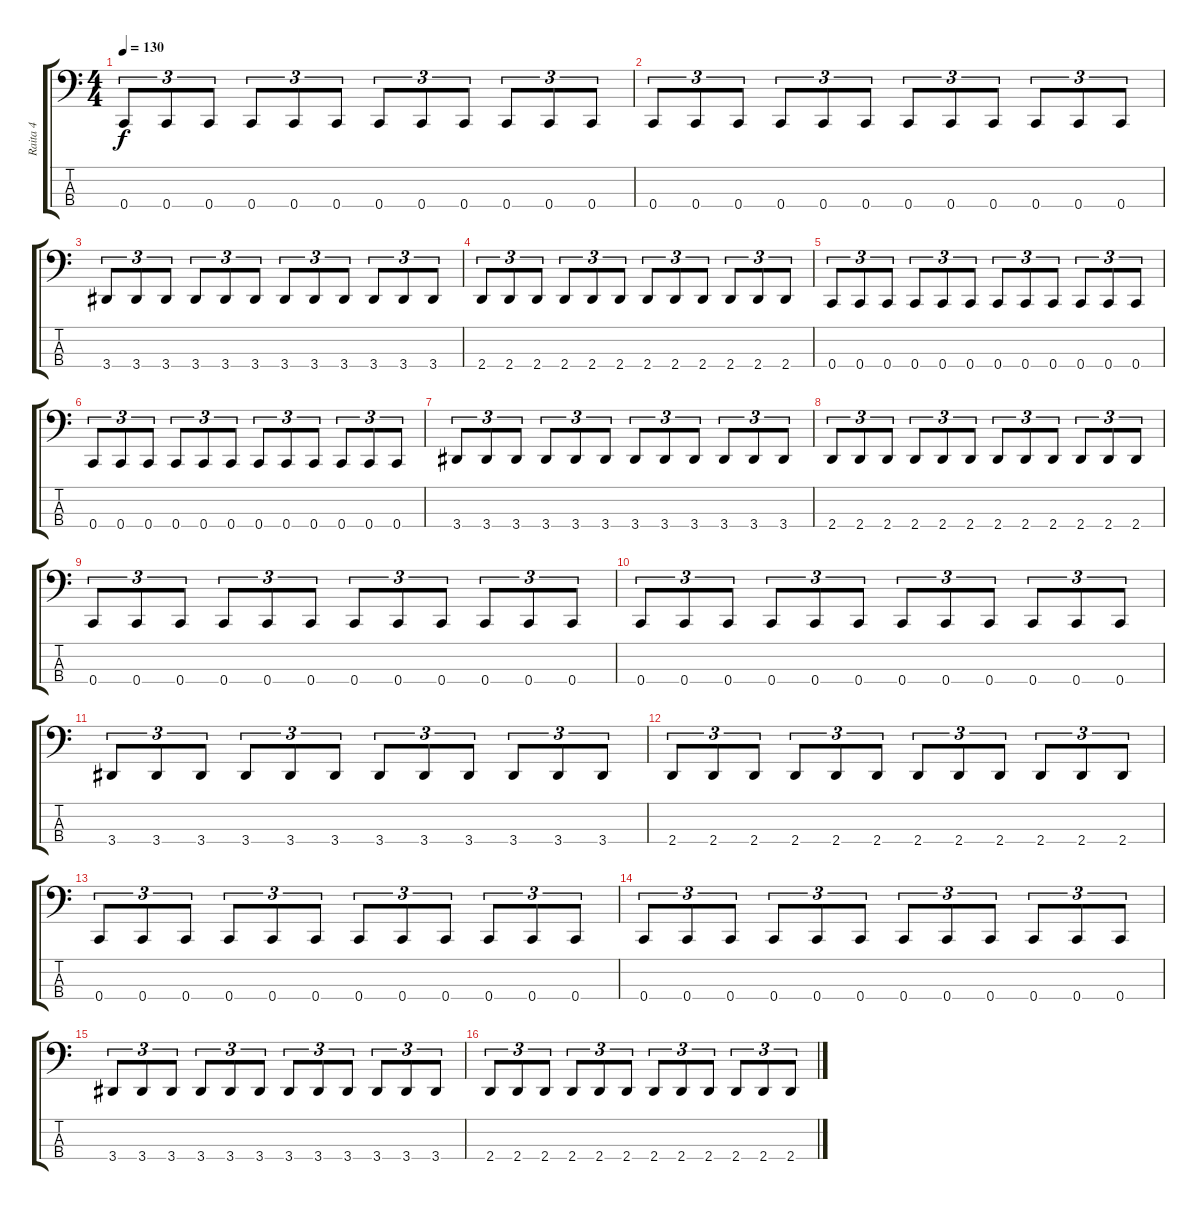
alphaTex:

\track ("Raita 4" "Raita 4") {instrument electricbasspick}
\staff {score tabs}
\tuning (Eb2 Bb1 F1 C1) {hide}
\ts (4 4)
\tempo 130
\clef f4
\ks c
0.4.8{tu (3 2) dy f} 0.4.8{tu (3 2)} 0.4.8{tu (3 2)} 0.4.8{tu (3 2)} 0.4.8{tu (3 2)} 0.4.8{tu (3 2)} 0.4.8{tu (3 2)} 0.4.8{tu (3 2)} 0.4.8{tu (3 2)} 0.4.8{tu (3 2)} 0.4.8{tu (3 2)} 0.4.8{tu (3 2)} |
0.4.8{tu (3 2)} 0.4.8{tu (3 2)} 0.4.8{tu (3 2)} 0.4.8{tu (3 2)} 0.4.8{tu (3 2)} 0.4.8{tu (3 2)} 0.4.8{tu (3 2)} 0.4.8{tu (3 2)} 0.4.8{tu (3 2)} 0.4.8{tu (3 2)} 0.4.8{tu (3 2)} 0.4.8{tu (3 2)} |
3.4.8{tu (3 2)} 3.4.8{tu (3 2)} 3.4.8{tu (3 2)} 3.4.8{tu (3 2)} 3.4.8{tu (3 2)} 3.4.8{tu (3 2)} 3.4.8{tu (3 2)} 3.4.8{tu (3 2)} 3.4.8{tu (3 2)} 3.4.8{tu (3 2)} 3.4.8{tu (3 2)} 3.4.8{tu (3 2)} |
2.4.8{tu (3 2)} 2.4.8{tu (3 2)} 2.4.8{tu (3 2)} 2.4.8{tu (3 2)} 2.4.8{tu (3 2)} 2.4.8{tu (3 2)} 2.4.8{tu (3 2)} 2.4.8{tu (3 2)} 2.4.8{tu (3 2)} 2.4.8{tu (3 2)} 2.4.8{tu (3 2)} 2.4.8{tu (3 2)} |
0.4.8{tu (3 2)} 0.4.8{tu (3 2)} 0.4.8{tu (3 2)} 0.4.8{tu (3 2)} 0.4.8{tu (3 2)} 0.4.8{tu (3 2)} 0.4.8{tu (3 2)} 0.4.8{tu (3 2)} 0.4.8{tu (3 2)} 0.4.8{tu (3 2)} 0.4.8{tu (3 2)} 0.4.8{tu (3 2)} |
0.4.8{tu (3 2)} 0.4.8{tu (3 2)} 0.4.8{tu (3 2)} 0.4.8{tu (3 2)} 0.4.8{tu (3 2)} 0.4.8{tu (3 2)} 0.4.8{tu (3 2)} 0.4.8{tu (3 2)} 0.4.8{tu (3 2)} 0.4.8{tu (3 2)} 0.4.8{tu (3 2)} 0.4.8{tu (3 2)} |
3.4.8{tu (3 2)} 3.4.8{tu (3 2)} 3.4.8{tu (3 2)} 3.4.8{tu (3 2)} 3.4.8{tu (3 2)} 3.4.8{tu (3 2)} 3.4.8{tu (3 2)} 3.4.8{tu (3 2)} 3.4.8{tu (3 2)} 3.4.8{tu (3 2)} 3.4.8{tu (3 2)} 3.4.8{tu (3 2)} |
2.4.8{tu (3 2)} 2.4.8{tu (3 2)} 2.4.8{tu (3 2)} 2.4.8{tu (3 2)} 2.4.8{tu (3 2)} 2.4.8{tu (3 2)} 2.4.8{tu (3 2)} 2.4.8{tu (3 2)} 2.4.8{tu (3 2)} 2.4.8{tu (3 2)} 2.4.8{tu (3 2)} 2.4.8{tu (3 2)} |
0.4.8{tu (3 2)} 0.4.8{tu (3 2)} 0.4.8{tu (3 2)} 0.4.8{tu (3 2)} 0.4.8{tu (3 2)} 0.4.8{tu (3 2)} 0.4.8{tu (3 2)} 0.4.8{tu (3 2)} 0.4.8{tu (3 2)} 0.4.8{tu (3 2)} 0.4.8{tu (3 2)} 0.4.8{tu (3 2)} |
0.4.8{tu (3 2)} 0.4.8{tu (3 2)} 0.4.8{tu (3 2)} 0.4.8{tu (3 2)} 0.4.8{tu (3 2)} 0.4.8{tu (3 2)} 0.4.8{tu (3 2)} 0.4.8{tu (3 2)} 0.4.8{tu (3 2)} 0.4.8{tu (3 2)} 0.4.8{tu (3 2)} 0.4.8{tu (3 2)} |
3.4.8{tu (3 2)} 3.4.8{tu (3 2)} 3.4.8{tu (3 2)} 3.4.8{tu (3 2)} 3.4.8{tu (3 2)} 3.4.8{tu (3 2)} 3.4.8{tu (3 2)} 3.4.8{tu (3 2)} 3.4.8{tu (3 2)} 3.4.8{tu (3 2)} 3.4.8{tu (3 2)} 3.4.8{tu (3 2)} |
2.4.8{tu (3 2)} 2.4.8{tu (3 2)} 2.4.8{tu (3 2)} 2.4.8{tu (3 2)} 2.4.8{tu (3 2)} 2.4.8{tu (3 2)} 2.4.8{tu (3 2)} 2.4.8{tu (3 2)} 2.4.8{tu (3 2)} 2.4.8{tu (3 2)} 2.4.8{tu (3 2)} 2.4.8{tu (3 2)} |
0.4.8{tu (3 2)} 0.4.8{tu (3 2)} 0.4.8{tu (3 2)} 0.4.8{tu (3 2)} 0.4.8{tu (3 2)} 0.4.8{tu (3 2)} 0.4.8{tu (3 2)} 0.4.8{tu (3 2)} 0.4.8{tu (3 2)} 0.4.8{tu (3 2)} 0.4.8{tu (3 2)} 0.4.8{tu (3 2)} |
0.4.8{tu (3 2)} 0.4.8{tu (3 2)} 0.4.8{tu (3 2)} 0.4.8{tu (3 2)} 0.4.8{tu (3 2)} 0.4.8{tu (3 2)} 0.4.8{tu (3 2)} 0.4.8{tu (3 2)} 0.4.8{tu (3 2)} 0.4.8{tu (3 2)} 0.4.8{tu (3 2)} 0.4.8{tu (3 2)} |
3.4.8{tu (3 2)} 3.4.8{tu (3 2)} 3.4.8{tu (3 2)} 3.4.8{tu (3 2)} 3.4.8{tu (3 2)} 3.4.8{tu (3 2)} 3.4.8{tu (3 2)} 3.4.8{tu (3 2)} 3.4.8{tu (3 2)} 3.4.8{tu (3 2)} 3.4.8{tu (3 2)} 3.4.8{tu (3 2)} |
2.4.8{tu (3 2)} 2.4.8{tu (3 2)} 2.4.8{tu (3 2)} 2.4.8{tu (3 2)} 2.4.8{tu (3 2)} 2.4.8{tu (3 2)} 2.4.8{tu (3 2)} 2.4.8{tu (3 2)} 2.4.8{tu (3 2)} 2.4.8{tu (3 2)} 2.4.8{tu (3 2)} 2.4.8{tu (3 2)}
